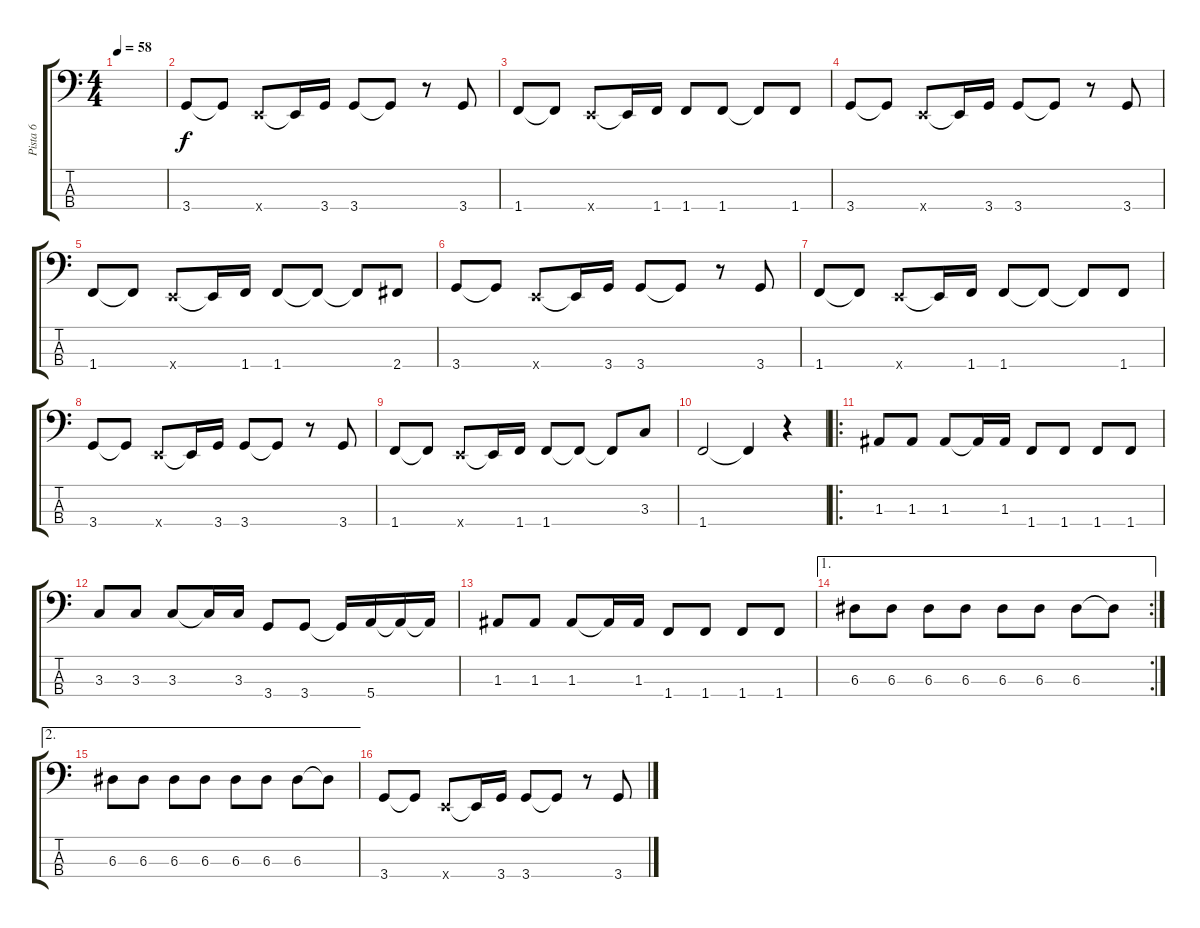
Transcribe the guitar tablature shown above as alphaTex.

\track ("Pista 6" "Pista 6") {instrument electricbassfinger}
\staff {score tabs}
\tuning (G2 D2 A1 E1) {hide}
\ts (4 4)
\tempo 58
\clef f4
\ks c
|
3.4.8 3.4{t}.8 0.4{x}.8 0.4{t}.16 3.4.16 3.4.8 3.4{t}.8 r.8 3.4.8 |
1.4.8 1.4{t}.8 0.4{x}.8 0.4{t}.16 1.4.16 1.4.8 1.4.8 1.4{t}.8 1.4.8 |
3.4.8 3.4{t}.8 0.4{x}.8 0.4{t}.16 3.4.16 3.4.8 3.4{t}.8 r.8 3.4.8 |
1.4.8 1.4{t}.8 0.4{x}.8 0.4{t}.16 1.4.16 1.4.8 1.4{t}.8 1.4{t}.8 2.4.8 |
3.4.8 3.4{t}.8 0.4{x}.8 0.4{t}.16 3.4.16 3.4.8 3.4{t}.8 r.8 3.4.8 |
1.4.8 1.4{t}.8 0.4{x}.8 0.4{t}.16 1.4.16 1.4.8 1.4{t}.8 1.4{t}.8 1.4.8 |
3.4.8 3.4{t}.8 0.4{x}.8 0.4{t}.16 3.4.16 3.4.8 3.4{t}.8 r.8 3.4.8 |
1.4.8 1.4{t}.8 0.4{x}.8 0.4{t}.16 1.4.16 1.4.8 1.4{t}.8 1.4{t}.8 3.3.8 |
1.4.2 1.4{t}.4 r.4 |
\ro
1.3.8 1.3.8 1.3.8 1.3{t}.16 1.3.16 1.4.8 1.4.8 1.4.8 1.4.8 |
3.3.8 3.3.8 3.3.8 3.3{t}.16 3.3.16 3.4.8 3.4.8 3.4{t}.16 5.4.16 5.4{t}.16 5.4{t}.16 |
1.3.8 1.3.8 1.3.8 1.3{t}.16 1.3.16 1.4.8 1.4.8 1.4.8 1.4.8 |
\ae 1
\rc 2
6.3.8 6.3.8 6.3.8 6.3.8 6.3.8 6.3.8 6.3.8 6.3{t}.8 |
\ae 2
6.3.8 6.3.8 6.3.8 6.3.8 6.3.8 6.3.8 6.3.8 6.3{t}.8 |
3.4.8 3.4{t}.8 0.4{x}.8 0.4{t}.16 3.4.16 3.4.8 3.4{t}.8 r.8 3.4.8
